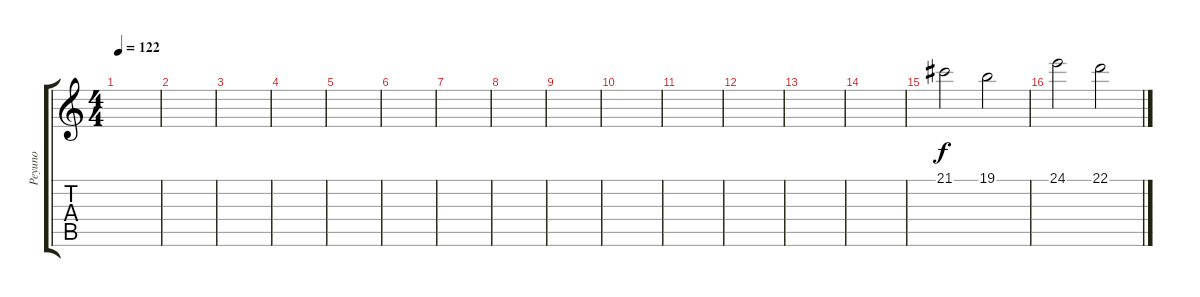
\track ("Peyuno" "Peyuno") {instrument stringensemble2}
\staff {score tabs}
\tuning (E4 B3 G3 D3 A2 E2) {hide}
\ts (4 4)
\tempo 122
\clef g2
\ks c
|
|
|
|
|
|
|
|
|
|
|
|
|
|
21.1.2 19.1.2 |
24.1.2 22.1.2
